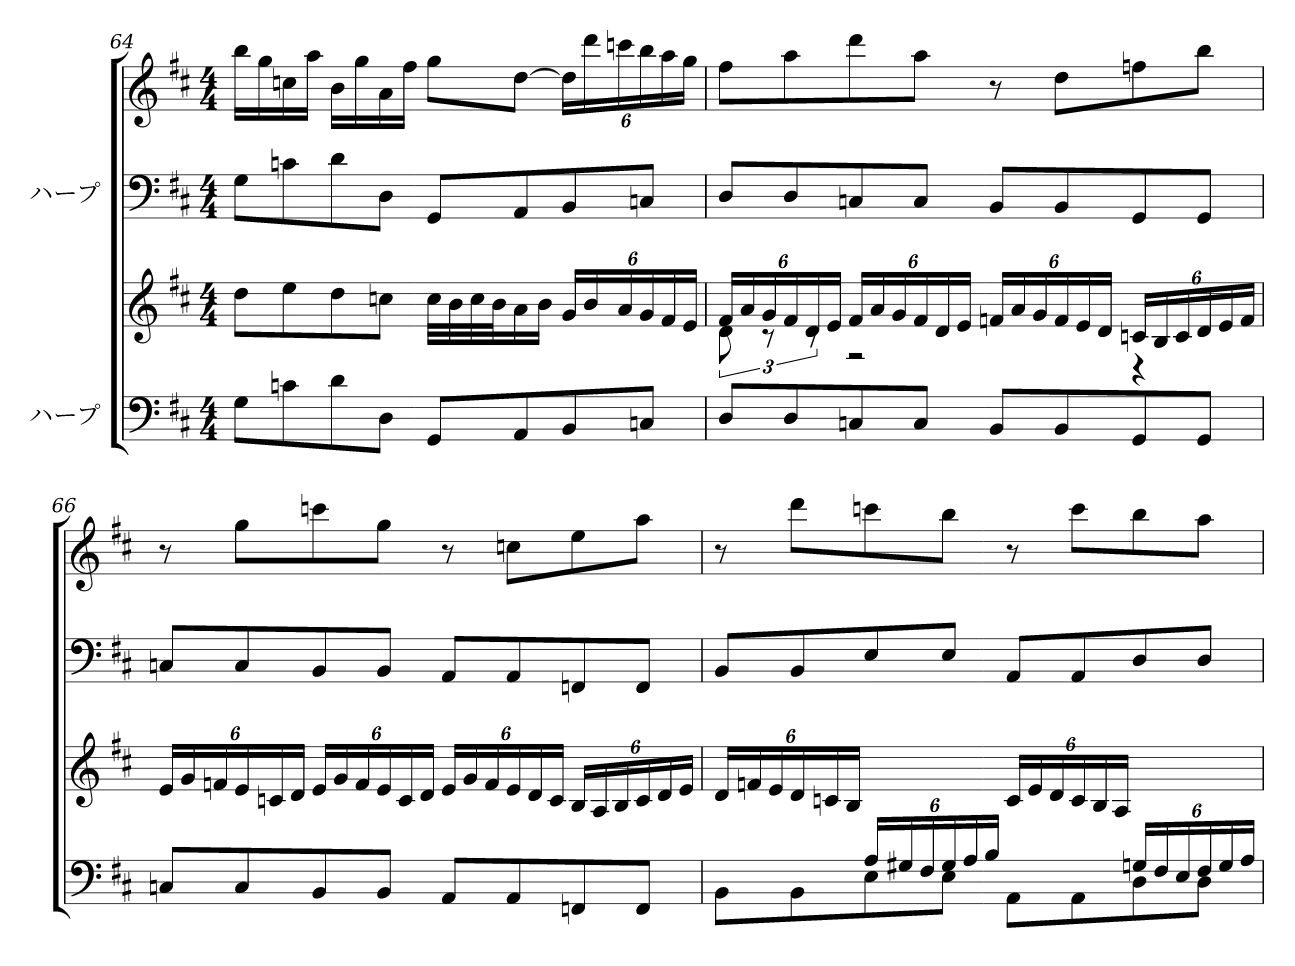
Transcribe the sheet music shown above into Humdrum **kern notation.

**kern	**kern	**kern	**kern
*part2	*part2	*part1	*part1
*staff4	*staff3	*staff2	*staff1
*I"ハープ	*	*I"ハープ	*
!!LO:PB:g=z
*clefF4	*clefG2	*clefF4	*clefG2
*k[f#c#]	*k[f#c#]	*k[f#c#]	*k[f#c#]
*M4/4	*M4/4	*M4/4	*M4/4
=64	=64	=64	=64
8G\L	8dd\L	8G\L	16bb\LL
.	.	.	16gg\
8cn\	8ee\	8cn\	16ccn\
.	.	.	16aa\JJ
8d\	8dd\	8d\	16b\LL
.	.	.	16gg\
8D\J	8ccn\J	8D\J	16a\
.	.	.	16ff#\JJ
8GG/L	32cc\LLL	8GG/L	8gg\L
.	32b\	.	.
.	32cc\	.	.
.	32b\J	.	.
8AA/	16a\	8AA/	[8dd\J
.	16b\JJ	.	.
*	*Xbrackettup	*	*Xbrackettup
8BB/	24g/LL	8BB/	24dd\LL]
.	24b/	.	24ddd\
.	24a/	.	24cccn\
8Cn/J	24g/	8Cn/J	24bb\
.	24f#/	.	24aa\
.	24e/JJ	.	24gg\JJ
!!LO:LB:g=z
=65	=65	=65	=65
*	*^	*	*
*	*	*brackettup	*	*
8D/L	24f#/LL	12d\	8D/L	8ff#\L
.	24a/	.	.	.
.	24g/	12rc	.	.
*	*Xbrackettup	*	*	*
8D/	24f#/	.	8D/	8aa\
.	24d/	12rc	.	.
.	24e/JJ	.	.	.
8Cn/	24f#/LL	2r	8Cn/	8ddd\
.	24a/	.	.	.
.	24g/	.	.	.
8C/J	24f#/	.	8C/J	8aa\J
.	24d/	.	.	.
.	24e/JJ	.	.	.
8BB/L	24fn/LL	.	8BB/L	8r
.	24a/	.	.	.
.	24g/	.	.	.
8BB/	24f/	.	8BB/	8dd\L
.	24e/	.	.	.
.	24d/JJ	.	.	.
8GG/	24cn/LL	4r	8GG/	8ffn\
.	24B/	.	.	.
.	24c/	.	.	.
8GG/J	24d/	.	8GG/J	8bb\J
.	24e/	.	.	.
.	24f/JJ	.	.	.
*	*v	*v	*	*
!!LO:LB:g=z
=66	=66	=66	=66
8Cn/L	24e/LL	8Cn/L	8r
.	24g/	.	.
.	24fn/	.	.
8C/	24e/	8C/	8gg\L
.	24cn/	.	.
.	24d/JJ	.	.
8BB/	24e/LL	8BB/	8cccn\
.	24g/	.	.
.	24f/	.	.
8BB/J	24e/	8BB/J	8gg\J
.	24c/	.	.
.	24d/JJ	.	.
8AA/L	24e/LL	8AA/L	8r
.	24g/	.	.
.	24f/	.	.
8AA/	24e/	8AA/	8ccn\L
.	24d/	.	.
.	24c/JJ	.	.
8FFn/	24B/LL	8FFn/	8ee\
.	24A/	.	.
.	24B/	.	.
8FF/J	24c/	8FF/J	8aa\J
.	24d/	.	.
.	24e/JJ	.	.
!!LO:PB:g=z
=67	=67	=67	=67
*^	*	*	*
4ryy	8BB\L	24d/LL	8BB/L	8r
.	.	24fn/	.	.
.	.	24e/	.	.
.	8BB\	24d/	8BB/	8ddd\L
.	.	24cn/	.	.
.	.	24B/JJ	.	.
*Xbrackettup	*	*	*	*
24A/LL	8E\	4ryy	8E/	8cccn\
24G#X/	.	.	.	.
24F#/	.	.	.	.
24G#/	8E\J	.	8E/J	8bb\J
24A/	.	.	.	.
24B/JJ	.	.	.	.
4ryy	8AA\L	24c/LL	8AA/L	8r
.	.	24e/	.	.
.	.	24d/	.	.
.	8AA\	24c/	8AA/	8ccc\L
.	.	24B/	.	.
.	.	24A/JJ	.	.
24Gn/LL	8D\	4ryy	8D/	8bb\
24F#/	.	.	.	.
24E/	.	.	.	.
24F#/	8D\J	.	8D/J	8aa\J
24G/	.	.	.	.
24A/JJ	.	.	.	.
*v	*v	*	*	*
=	=	=	=
*-	*-	*-	*-
